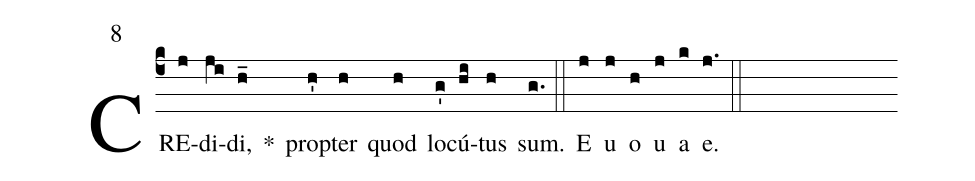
mode:8;
%%
(c4)CRE(j)di(ji)di,(h_) *() prop(h')ter(h) quod(h) lo(g')cú(hi)tus(h) sum.(g.) (::) <eu>E(j) u(j) o(h) u(j) a(k) e.</eu>(j.) (::)
